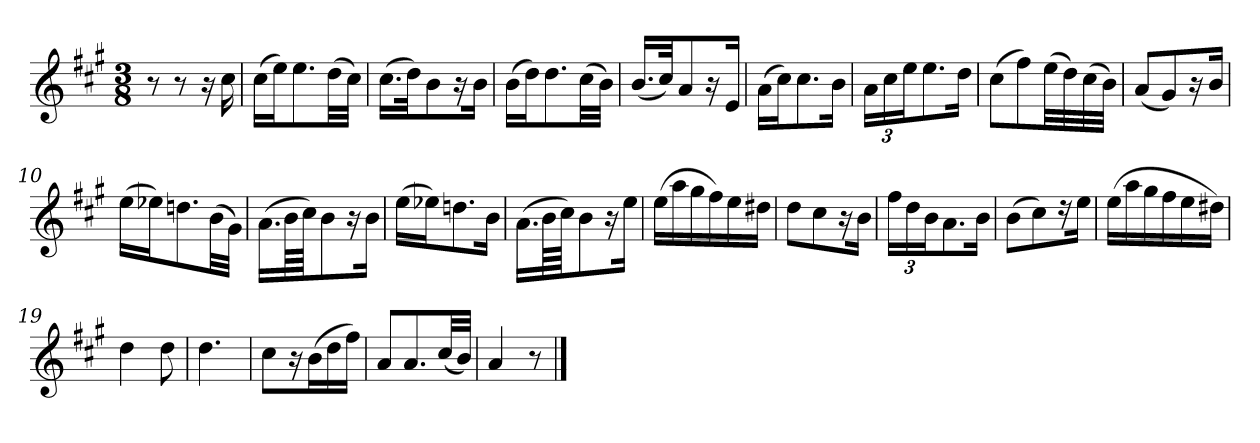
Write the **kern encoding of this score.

**kern
*part1
*staff1
*clefG2
*k[f#c#g#]
*A:
*M3/8
=1
8r
8r
16r
16cc#\
=2
(>16cc#\LL
16ee\J)
8.ee\
(>32dd\LL
32cc#\JJJ)
=3
(>16.cc#\LL
32dd\Jk)
8b\
16r
16b\Jk
=4
(>16b\LL
16dd\J)
8.dd\
(>32cc#\LL
32b\JJJ)
=5
(<16.b/LL
32cc#/Jk)
8a/
16r
16e/Jk
=6
(>16a\LL
16cc#\J)
8.cc#\
16b\Jk
=7
24a\LL
24cc#\
24ee\J
8.ee\
16dd\Jk
!!LO:LB:g=z
=8
(>8cc#\L
8ff#\)
(>32ee\LL
32dd\)
(>32cc#\
32b\JJJ)
=9
(<8a/L
8g#/)
16r
16b/Jk
=10
(>16ee\LL
16ee-Xi\J)
8.ddn\
(>32b\LL
32g#\JJJ)
=11
(>16.a\LL
64b\LL
64cc#\JJJ)
8b\
16r
16b\Jk
=12
(>16ee\LL
16ee-Xi\J)
8.ddn\
16b\Jk
=13
(>16.a\LL
64b\LL
64cc#\JJJ)
8b\
16r
16ee\Jk
=14
(>16ee\LL
16aa\
16gg#\
16ff#\)
16ee\
16dd#X\JJ
!!LO:LB:g=z
=15
8dd\L
8cc#\
16r
16b\Jk
=16
24ff#\LL
24dd\
24b\J
8.a\
16b\Jk
=17
(>8b\L
8cc#\)
16r
16ee\Jk
=18
(>16ee\LL
16aa\
16gg#\
16ff#\
16ee\
16dd#X\JJ)
=19
4dd\
8dd\
=20
4.dd\
=21
8cc#\L
16r
(>16b\L
16dd\
16ff#\JJ)
=22
8a/L
8.a/
(<32cc#/LL
32b/JJJ)
=23
4a/
8r
==
*-
